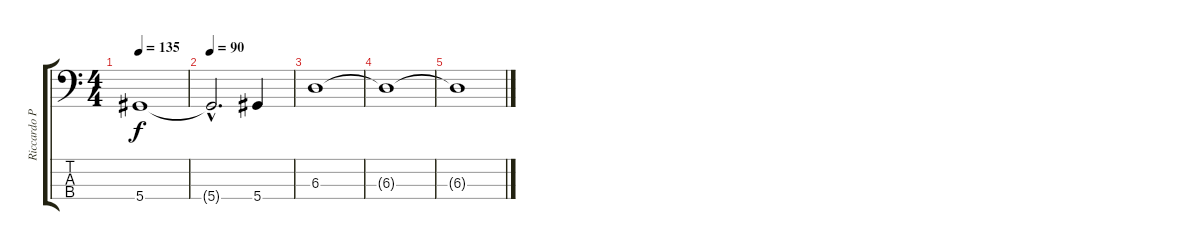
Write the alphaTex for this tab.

\track ("Riccardo Paoli" "Riccardo P") {instrument electricbassfinger}
\staff {score tabs}
\tuning (Gb2 Db2 Ab1 Eb1) {hide}
\ts (4 4)
\tempo 135
\clef f4
\ks c
5.4.1{dy f} |
\tempo 90
5.4{hac t}.2{d} 5.4.4 |
6.3.1 |
6.3{t}.1 |
6.3{t}.1
